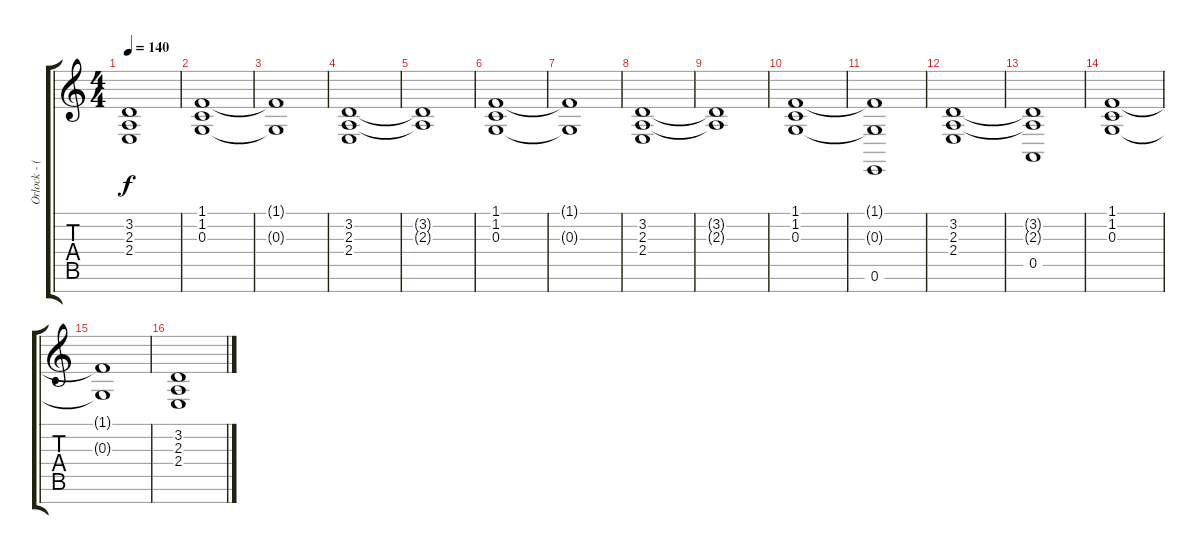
\track ("Orlock - (Strings)" "Orlock - (") {instrument stringensemble1}
\staff {score tabs}
\tuning (E4 B3 G3 D3 A2 E2 B1) {hide}
\ts (4 4)
\tempo 140
\clef g2
\ks c
(3.2{t} 2.3{t} 2.4{t}).1{dy f} |
(1.1 1.2 0.3).1 |
(1.1{t} 0.3{t}).1 |
(3.2 2.3 2.4).1 |
(3.2{t} 2.3{t}).1 |
(1.1 1.2 0.3).1 |
(1.1{t} 0.3{t}).1 |
(3.2 2.3 2.4).1 |
(3.2{t} 2.3{t}).1 |
(1.1 1.2 0.3).1 |
(1.1{t} 0.3{t} 0.6).1 |
(3.2 2.3 2.4).1 |
(3.2{t} 2.3{t} 0.5).1 |
(1.1 1.2 0.3).1 |
(1.1{t} 0.3{t}).1 |
(3.2 2.3 2.4).1
